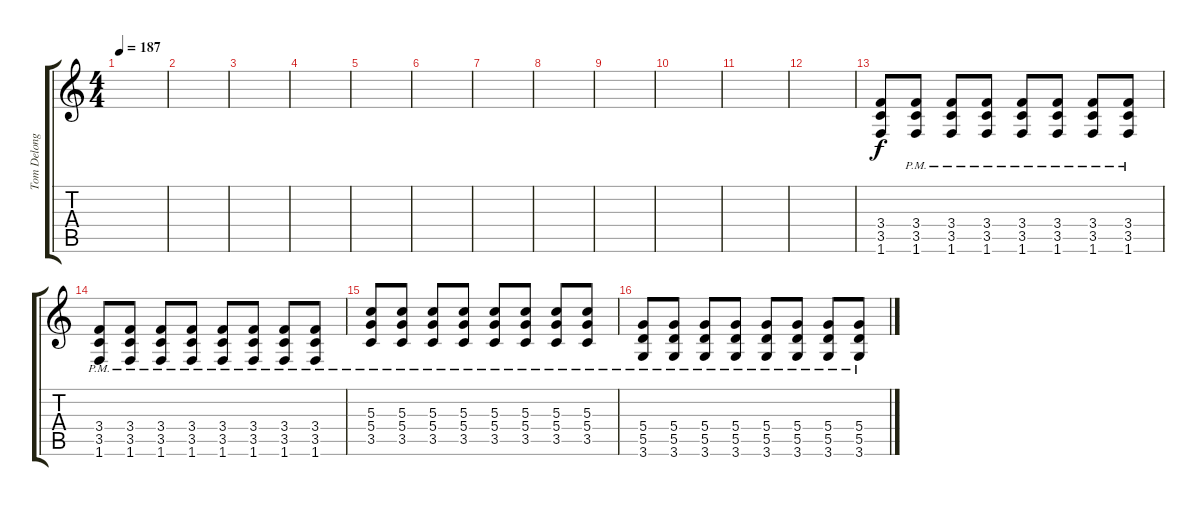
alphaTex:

\track ("Tom Delonge Rhythm Guitar" "Tom Delong") {instrument overdrivenguitar}
\staff {score tabs}
\tuning (E4 B3 G3 D3 A2 E2) {hide}
\ts (4 4)
\tempo 187
\clef g2
\ks c
|
|
|
|
|
|
|
|
|
|
|
|
(3.4 3.5 1.6).8 (3.4{pm} 3.5{pm} 1.6{pm}).8 (3.4{pm} 3.5{pm} 1.6{pm}).8 (3.4{pm} 3.5{pm} 1.6{pm}).8 (3.4{pm} 3.5{pm} 1.6{pm}).8 (3.4{pm} 3.5{pm} 1.6{pm}).8 (3.4{pm} 3.5{pm} 1.6{pm}).8 (3.4{pm} 3.5{pm} 1.6{pm}).8 |
(3.4{pm} 3.5{pm} 1.6{pm}).8 (3.4{pm} 3.5{pm} 1.6{pm}).8 (3.4{pm} 3.5{pm} 1.6{pm}).8 (3.4{pm} 3.5{pm} 1.6{pm}).8 (3.4{pm} 3.5{pm} 1.6{pm}).8 (3.4{pm} 3.5{pm} 1.6{pm}).8 (3.4{pm} 3.5{pm} 1.6{pm}).8 (3.4{pm} 3.5{pm} 1.6{pm}).8 |
(5.3{pm} 5.4{pm} 3.5{pm}).8 (5.3{pm} 5.4{pm} 3.5{pm}).8 (5.3{pm} 5.4{pm} 3.5{pm}).8 (5.3{pm} 5.4{pm} 3.5{pm}).8 (5.3{pm} 5.4{pm} 3.5{pm}).8 (5.3{pm} 5.4{pm} 3.5{pm}).8 (5.3{pm} 5.4{pm} 3.5{pm}).8 (5.3{pm} 5.4{pm} 3.5{pm}).8 |
(5.4{pm} 5.5{pm} 3.6{pm}).8 (5.4{pm} 5.5{pm} 3.6{pm}).8 (5.4{pm} 5.5{pm} 3.6{pm}).8 (5.4{pm} 5.5{pm} 3.6{pm}).8 (5.4{pm} 5.5{pm} 3.6{pm}).8 (5.4{pm} 5.5{pm} 3.6{pm}).8 (5.4{pm} 5.5{pm} 3.6{pm}).8 (5.4{pm} 5.5{pm} 3.6{pm}).8
